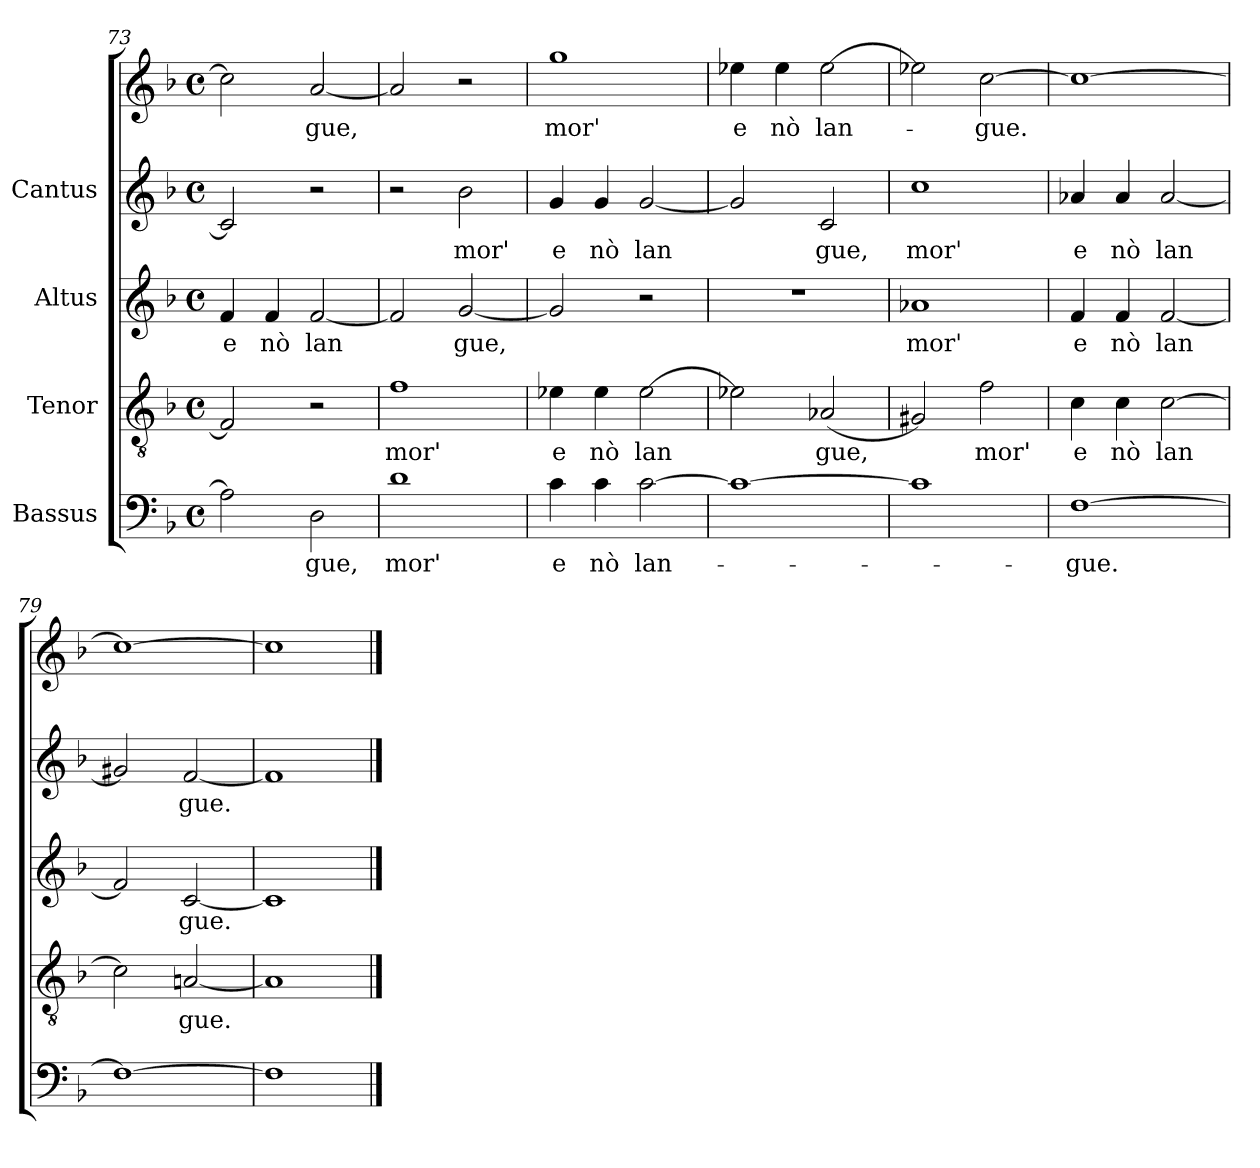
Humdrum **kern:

**kern	**text	**kern	**text	**kern	**text	**kern	**text	**kern	**text
*part4	*part4	*part3	*part3	*part2	*part2	*part1	*part1	*part1	*part1
*staff5	*staff5	*staff4	*staff4	*staff3	*staff3	*staff2	*staff2	*staff1	*staff1
*I"Bassus	*	*I"Tenor	*	*I"Altus	*	*I"Cantus	*	*	*
*clefF4	*	*clefGv2	*	*clefG2	*	*clefG2	*	*clefG2	*
*k[b-]	*	*k[b-]	*	*k[b-]	*	*k[b-]	*	*k[b-]	*
*F:	*	*F:	*	*F:	*	*F:	*	*F:	*
*M4/4	*	*M4/4	*	*M4/4	*	*M4/4	*	*M4/4	*
*met(c)	*	*met(c)	*	*met(c)	*	*met(c)	*	*met(c)	*
=73	=73	=73	=73	=73	=73	=73	=73	=73	=73
!	!LO:LY:b:cj	!	!	!	!LO:LY:b:cj	!	!	!	!LO:LY:b:cj
2A\]	-	2F/]	.	4f/	e	2c/]	.	2cc\]	.
!	!	!	!	!	!LO:LY:b:cj	!	!	!	!
.	.	.	.	4f/	nò	.	.	.	.
!	!LO:LY:b:cj	!	!	!	!LO:LY:b:cj	!	!	!	!LO:LY:b:cj
2D\	gue,	2r	.	[<2f/	lan-	2r	.	[<2a/	gue,
=74	=74	=74	=74	=74	=74	=74	=74	=74	=74
!	!LO:LY:b:cj	!	!LO:LY:b:cj	!	!LO:LY:b:cj	!	!	!	!
1d	mor'	1f	mor'	2f/]	-	2r	.	2a/]	.
!	!	!	!	!	!LO:LY:b:cj	!	!LO:LY:b:cj	!	!
.	.	.	.	[<2g/	gue,	2b-\	mor'	2r	.
=75	=75	=75	=75	=75	=75	=75	=75	=75	=75
!	!LO:LY:b:cj	!	!LO:LY:b:cj	!	!	!	!LO:LY:b:cj	!	!LO:LY:b:cj
4c\	e	4e-X\	e	2g/]	.	4g/	e	1gg	mor'
!	!LO:LY:b:cj	!	!LO:LY:b:cj	!	!	!	!LO:LY:b:cj	!	!
4c\	nò	4e-\	nò	.	.	4g/	nò	.	.
!	!LO:LY:b:cj	!	!LO:LY:b:cj	!	!	!	!LO:LY:b:cj	!	!
[>2c\	lan-	[>2e-\	lan-	2r	.	[<2g/	lan-	.	.
=76	=76	=76	=76	=76	=76	=76	=76	=76	=76
!	!	!	!LO:LY:b:cj	!	!	!	!LO:LY:b:cj	!	!LO:LY:b:cj
1c_>	.	2e-X\]	-	1r	.	2g/]	-	4ee-X\	-e
!	!	!	!	!	!	!	!	!	!LO:LY:b:cj
.	.	.	.	.	.	.	.	4ee-\	nò
!	!	!	!LO:LY:b:cj	!	!	!	!LO:LY:b:cj	!	!LO:LY:b:cj
.	.	[<2A-X/	gue,	.	.	2c/	gue,	[>2ee-\	lan-
!!LO:PB:g=z
=77	=77	=77	=77	=77	=77	=77	=77	=77	=77
!	!	!	!LO:LY:b:cj	!	!LO:LY:b:cj	!	!LO:LY:b:cj	!	!LO:LY:b:cj
1c]	.	2G#X/]	.	1a-X	mor'	1cc	mor'	2ee-X\]	.
!	!	!	!LO:LY:b:cj	!	!	!	!	!	!LO:LY:b:cj
.	.	2f\	mor'	.	.	.	.	[>2cc\	gue.
=78	=78	=78	=78	=78	=78	=78	=78	=78	=78
!	!LO:LY:b:cj	!	!LO:LY:b:cj	!	!LO:LY:b:cj	!	!LO:LY:b:cj	!	!
[>1F	-gue.	4c\	e	4f/	e	4a-X/	e	1cc_>	.
!	!	!	!LO:LY:b:cj	!	!LO:LY:b:cj	!	!LO:LY:b:cj	!	!
.	.	4c\	nò	4f/	nò	4a-/	nò	.	.
!	!	!	!LO:LY:b:cj	!	!LO:LY:b:cj	!	!LO:LY:b:cj	!	!
.	.	[>2c\	lan-	[<2f/	lan-	[<2a-/	lan-	.	.
=79	=79	=79	=79	=79	=79	=79	=79	=79	=79
!	!	!	!LO:LY:b:cj	!	!LO:LY:b:cj	!	!LO:LY:b:cj	!	!
1F_>	.	2c\]	-	2f/]	-	2g#X/]	-	1cc_>	.
!	!	!	!LO:LY:b:cj	!	!LO:LY:b:cj	!	!LO:LY:b:cj	!	!
.	.	[<2An/	gue.	[<2c/	gue.	[<2f/	gue.	.	.
=80	=80	=80	=80	=80	=80	=80	=80	=80	=80
1F]	.	1A]	.	1c]	.	1f]	.	1cc]	.
==	==	==	==	==	==	==	==	==	==
*-	*-	*-	*-	*-	*-	*-	*-	*-	*-
